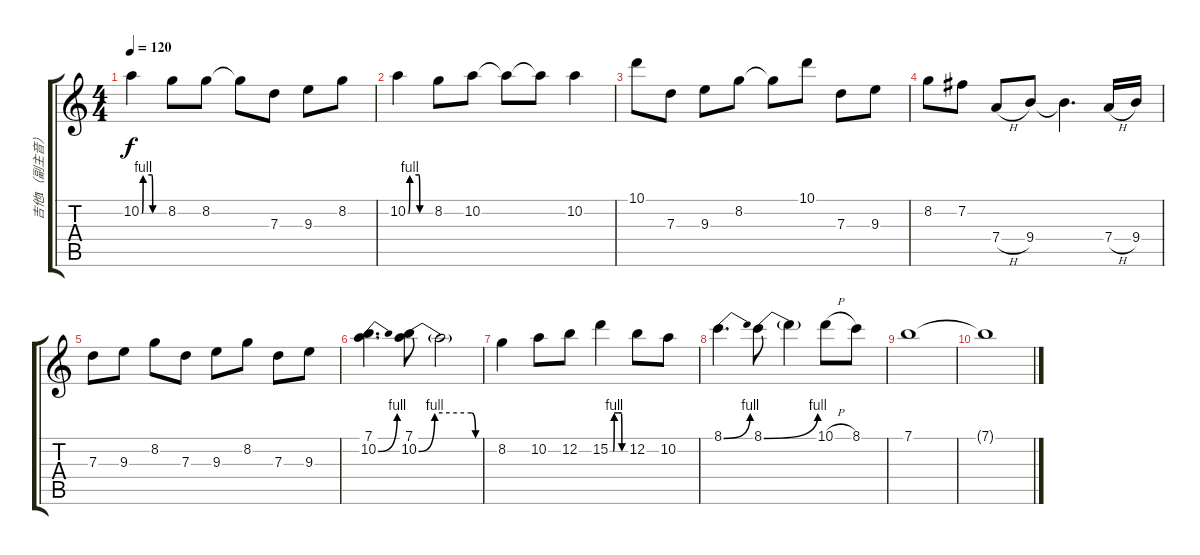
\track ("吉他Ⅰ（副主音）" "吉他Ⅰ（副主音）") {instrument distortionguitar}
\staff {score tabs}
\tuning (E4 B3 G3 D3 A2 E2) {hide}
\ts (4 4)
\tempo 120
\clef g2
\ks c
10.2{be (custom 0 0 3 0 5 4 28 4 30 0 60 0)}.4{dy f} 8.2.8 8.2.8 8.2{t}.8 7.3.8 9.3.8 8.2.8 |
10.2{be (custom 0 0 3 0 6 4 30 4 32 0 60 0)}.4 8.2.8 10.2.8 10.2{t}.8 10.2{t}.8 10.2.4 |
10.1.8 7.3.8 9.3.8 8.2.8 8.2{t}.8 10.1.8 7.3.8 9.3.8 |
8.2.8 7.2.8 7.4{h}.8 9.4.8 9.4{t}.4{d} 7.4{h}.16 9.4.16 |
7.3.8 9.3.8 8.2.8 7.3.8 9.3.8 8.2.8 7.3.8 9.3.8 |
(7.1 10.2{be (bend 0 0 60 4)}).4{d} (7.1 10.2{be (custom 0 0 15 4 49 4 53 0 60 0)}).8 10.2{t}.2 |
8.2.4 10.2.8 12.2.8 15.2{be (custom 0 0 13 0 16 4 30 4 44 4 46 0 60 0)}.4 12.2.8 10.2.8 |
8.1{be (bend 0 0 60 4)}.4{d} 8.1{be (bend 0 0 60 4)}.8 8.1{t}.4 10.1{h}.8 8.1.8 |
7.1.1 |
7.1{t}.1
